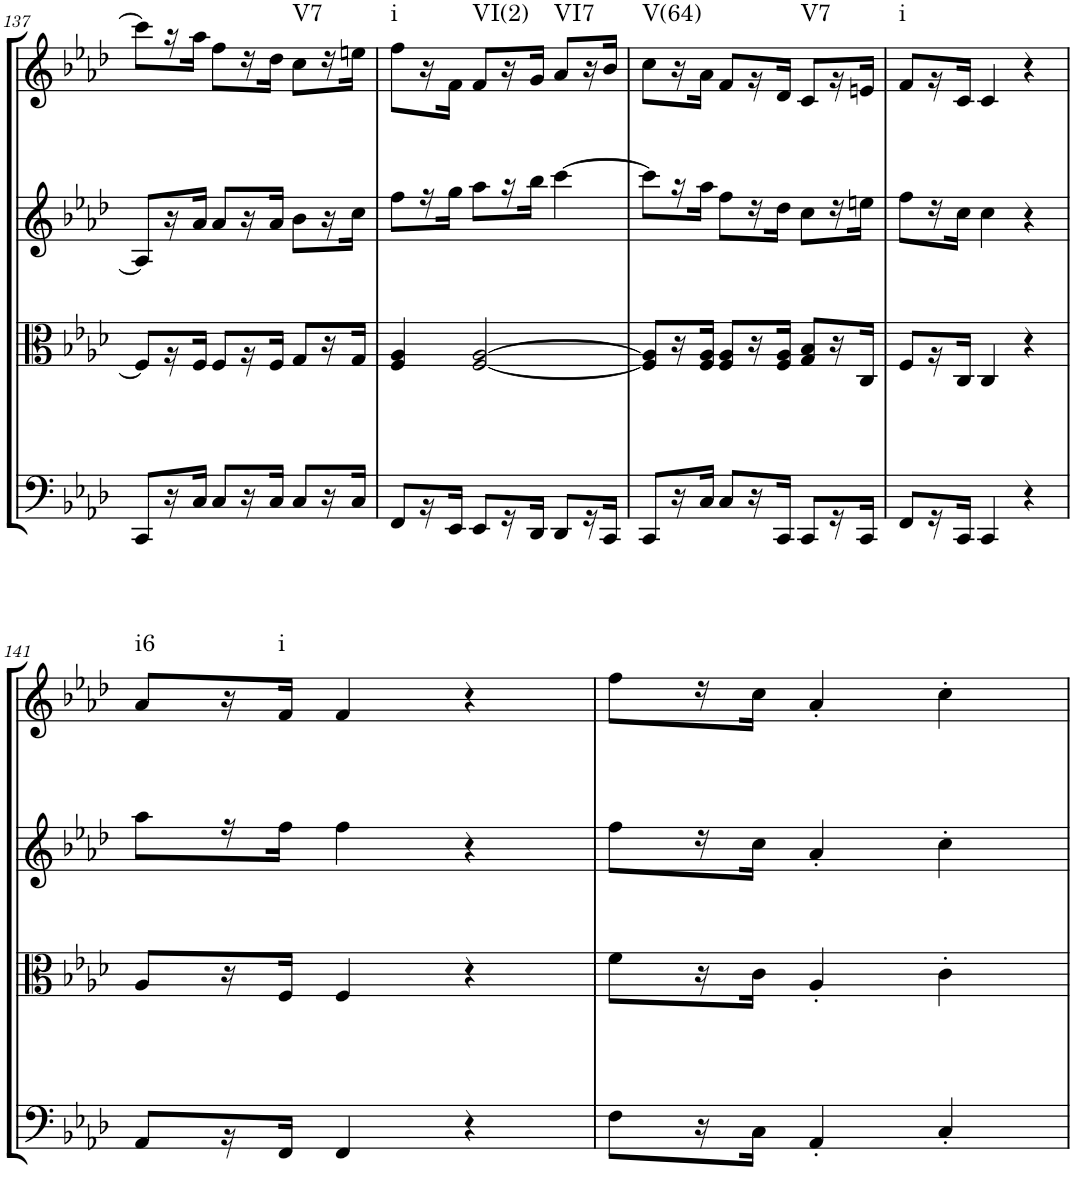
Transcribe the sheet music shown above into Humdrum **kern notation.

**kern	**kern	**kern	**kern	**harte
*part4	*part3	*part2	*part1	*part1
*staff4	*staff3	*staff2	*staff1	*
*I"Cello	*I"Viola	*I"2nd Violin	*I"1st Violin	*
*	*I'Vla	*I'Vln	*I'Vln	*
!!LO:PB:g=z
*clefF4	*clefC3	*clefG2	*clefG2	*
*k[b-e-a-d-]	*k[b-e-a-d-]	*k[b-e-a-d-]	*k[b-e-a-d-]	*
*M3/4	*M3/4	*M3/4	*M3/4	*
=137	=137	=137	=137	=137
8CC/L	8F/L]	8A-/L]	8ccc\L]	.
16r	16r	16r	16r	.
16C/JJ	16F/JJ	16a-/JJ	16aa-\JJ	.
8C/L	8F/L	8a-/L	8ff\L	.
16r	16r	16r	16r	.
16C/JJ	16F/JJ	16a-/JJ	16dd-\JJ	.
!	!	!	!	!LO:H:kt=V7
8C/L	8G/L	8b-\L	8cc\L	N
16r	16r	16r	16r	.
16C/JJ	16G/JJ	16cc\JJ	16een\JJ	.
=138	=138	=138	=138	=138
!	!	!	!	!LO:H:kt=i
8FF/L	4F/ 4A-/	8ff\L	8ff\L	N
16r	.	16r	16r	.
16EE-/JJ	.	16gg\JJ	16f\JJ	.
!	!	!	!	!LO:H:kt=VI(2)
8EE-/L	[2F/ [2A-/	8aa-\L	8f/L	N
16r	.	16r	16r	.
16DD-/JJ	.	16bb-\JJ	16g/JJ	.
!	!	!	!	!LO:H:kt=VI7
8DD-/L	.	[4ccc\	8a-/L	N
16r	.	.	16r	.
16CC/JJ	.	.	16b-/JJ	.
=139	=139	=139	=139	=139
!	!	!	!	!LO:H:kt=V(64)
8CC/L	8F/] 8A-/]L	8ccc\L]	8cc\L	N
16r	16r	16r	16r	.
16C/JJ	16F/ 16A-/JJ	16aa-\JJ	16a-\JJ	.
8C/L	8F/ 8A-/L	8ff\L	8f/L	.
16r	16r	16r	16r	.
16CC/JJ	16F/ 16A-/JJ	16dd-\JJ	16d-/JJ	.
!	!	!	!	!LO:H:kt=V7
8CC/L	8G/ 8B-/L	8cc\L	8c/L	N
16r	16r	16r	16r	.
16CC/JJ	16C/JJ	16een\JJ	16en/JJ	.
=140	=140	=140	=140	=140
!	!	!	!	!LO:H:kt=i
8FF/L	8F/L	8ff\L	8f/L	N
16r	16r	16r	16r	.
16CC/JJ	16C/JJ	16cc\JJ	16c/JJ	.
4CC/	4C/	4cc\	4c/	.
4r	4r	4r	4r	.
!!LO:LB:g=z
=141	=141	=141	=141	=141
!	!	!	!	!LO:H:kt=i6
8AA-/L	8A-/L	8aa-\L	8a-/L	N
16r	16r	16r	16r	.
!	!	!	!	!LO:H:kt=i
16FF/JJ	16F/JJ	16ff\JJ	16f/JJ	N
4FF/	4F/	4ff\	4f/	.
4r	4r	4r	4r	.
=142	=142	=142	=142	=142
8F\L	8f\L	8ff\L	8ff\L	.
16r	16r	16r	16r	.
16C\JJ	16c\JJ	16cc\JJ	16cc\JJ	.
4AA-'/	4A-'/	4a-'/	4a-'/	.
4C'/	4c'\	4cc'\	4cc'\	.
=	=	=	=	=
*-	*-	*-	*-	*-
